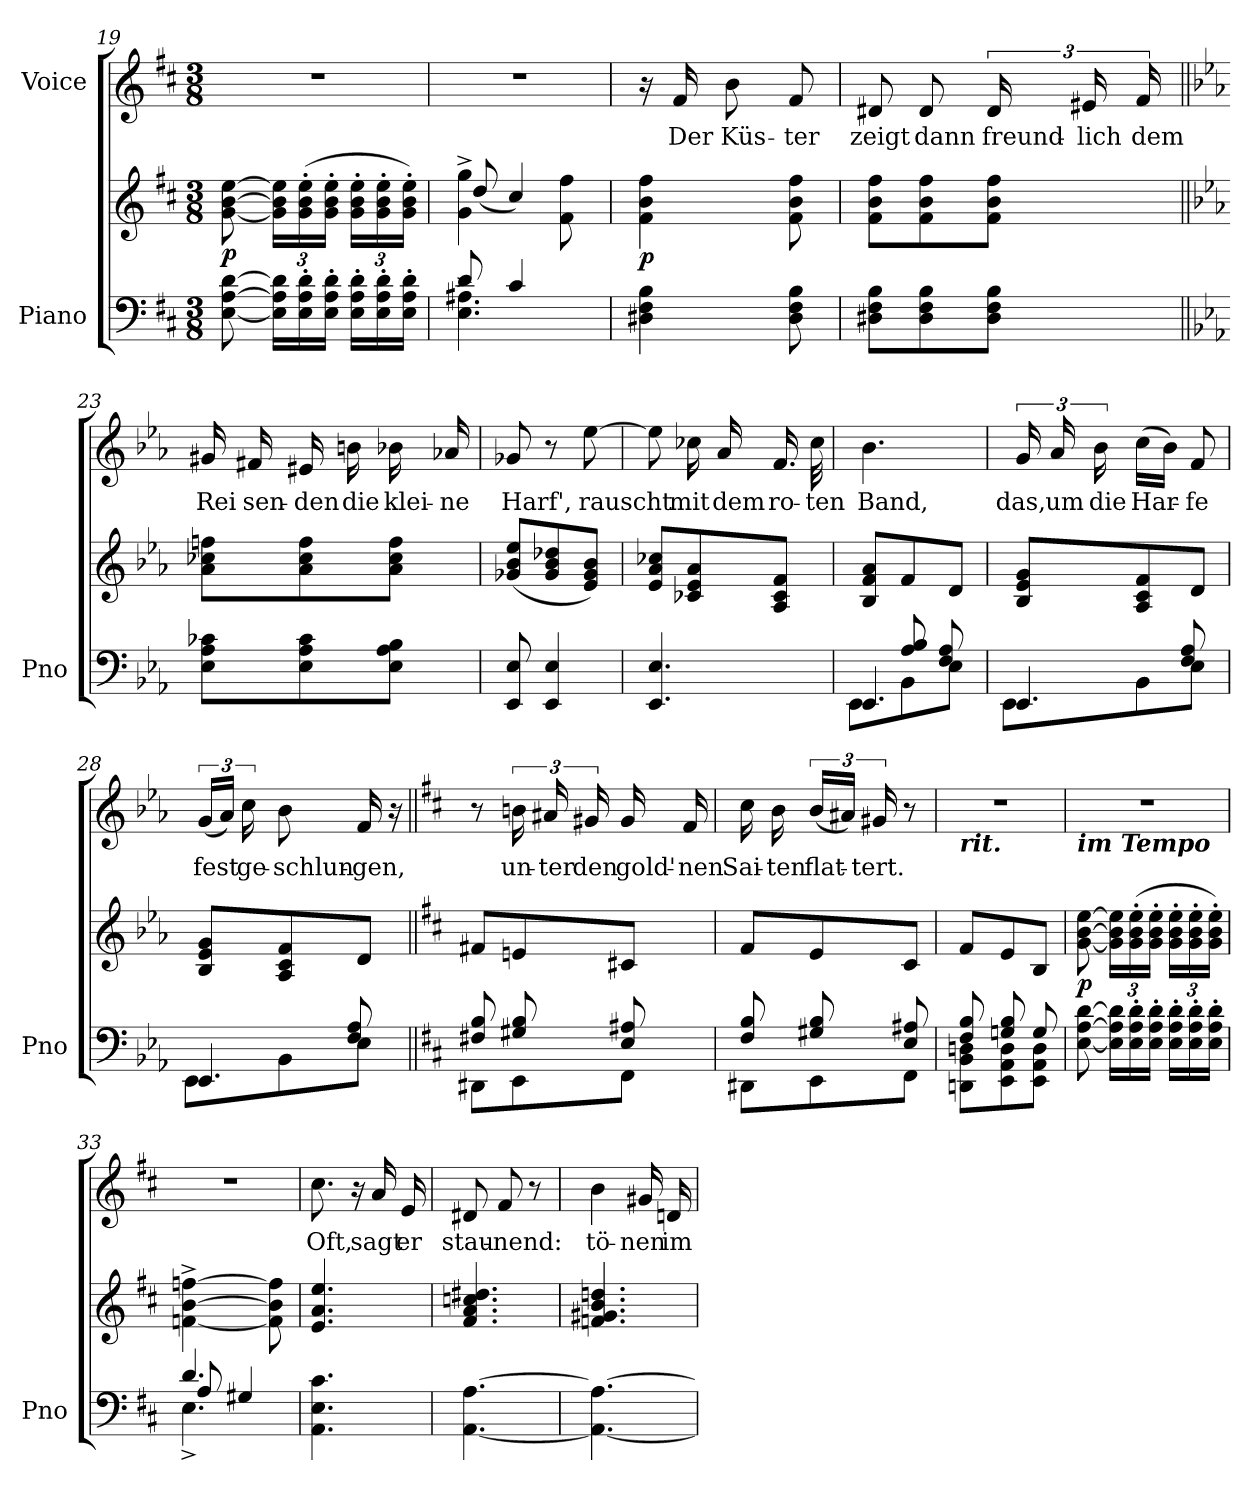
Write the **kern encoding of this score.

**kern	**kern	**dynam	**kern	**text
*part2	*part2	*part2	*part1	*part1
*staff3	*staff2	*staff2/3	*staff1	*staff1
*I"Piano	*	*	*I"Voice	*
*I'Pno	*	*	*	*
*clefF4	*clefG2	*	*clefG2	*
*k[f#c#]	*k[f#c#]	*	*k[f#c#]	*
*M3/8	*M3/8	*	*M3/8	*
=19	=19	=19	=19	=19
!	!	!LO:DY:b	!	!
[8E\ [8A\ [8d\	[8g\ [8b\ [8ee\	p	4.r	.
*Xtuplet	*	*	*	*
24E\] 24A\] 24d\]LL	24g\] 24b\] 24ee\]LL	.	.	.
24E\' 24A\' 24d\'	(24g\' 24b\' 24ee\'	.	.	.
24E\' 24A\' 24d\'JJ	24g\' 24b\' 24ee\'JJ	.	.	.
24E\' 24A\' 24d\'LL	24g\' 24b\' 24ee\'LL	.	.	.
24E\' 24A\' 24d\'	24g\' 24b\' 24ee\'	.	.	.
24E\' 24A\' 24d\'JJ	24g\' 24b\' 24ee\'JJ)	.	.	.
=20	=20	=20	=20	=20
*^	*^	*	*	*
4.E\^ 4.A#X\^	8d/	4g\^> 4gg\^>	(>8dd/	.	4.r	.
.	4c#/	.	4cc#/)	.	.	.
.	.	8f#\ 8ff#\	.	.	.	.
*v	*v	*	*	*	*	*
*	*v	*v	*	*	*
=21	=21	=21	=21	=21
!	!	!LO:DY:b	!	!
4D#X\ 4F#\ 4B\	4f#\ 4b\ 4ff#\	p	16r	.
.	.	.	16f#/	Der
.	.	.	8b\	Küs-
8D#\ 8F#\ 8B\	8f#\ 8b\ 8ff#\	.	8f#/	-ter
=22	=22	=22	=22	=22
8D#X\ 8F#\ 8B\L	8f#\ 8b\ 8ff#\L	.	8d#X/	zeigt
8D#\ 8F#\ 8B\	8f#\ 8b\ 8ff#\	.	8d#/	dann
8D#\ 8F#\ 8B\J	8f#\ 8b\ 8ff#\J	.	24d#/	freund-
.	.	.	24e#X/	-lich
.	.	.	24f#/	dem
=23||	=23||	=23||	=23||	=23||
*k[b-e-a-]	*k[b-e-a-]	*	*k[b-e-a-]	*
8E-\ 8A-\ 8c-X\L	8a-\ 8cc-X\ 8ffn\L	.	16g#X/	Rei
.	.	.	16f#X/	-sen-
8E-\ 8A-\ 8c-\	8a-\ 8cc-\ 8ff\	.	16e#X/	-den
.	.	.	16bn\	die
8E-\ 8A-\ 8B-\J	8a-\ 8cc-\ 8ff\J	.	16b-X\	klei-
.	.	.	16a-X/	-ne
=24	=24	=24	=24	=24
8EE-/ 8E-/	(8g-X/ 8b-/ 8ee-/L	.	8g-X/	Harf',
4EE-/ 4E-/	8g-/ 8b-/ 8dd-X/	.	8r	.
.	8e-/ 8g-/ 8b-/J)	.	[8ee-\	rauscht
=25	=25	=25	=25	=25
4.EE-/ 4.E-/	8e-/ 8a-/ 8cc-X/L	.	8ee-\]	.
.	8c-X/ 8e-/ 8a-/	.	16cc-X\	mit
.	.	.	16a-/	dem
.	8A-/ 8c-/ 8f/J	.	16.f/	ro-
.	.	.	32cc-\	-ten
=26	=26	=26	=26	=26
*^	*	*	*	*
!	!LO:N:head=solid	!	!	!	!
*	*^	*	*	*	*
4.EE-/	8EE-\L	8ryy	8B-/ 8f/ 8a-/L	.	4.b-\	Band,
.	8BB-\	8A-/ 8B-/	8f/	.	.	.
.	8E-\J	8F/ 8A-/	8d/J	.	.	.
=27	=27	=27	=27	=27	=27	=27
!	!LO:N:head=solid	!	!	!	!	!
4.EE-/	8EE-\L	4ryy	8B-/ 8e-/ 8g/L	.	24g/	das,
.	.	.	.	.	24a-/	um
.	.	.	.	.	24b-\	die
.	8BB-\	.	8A-/ 8c/ 8f/	.	(16cc\LL	Har-
.	.	.	.	.	16b-\JJ)	.
.	8E-\J	8F/ 8A-/	8d/J	.	8f/	-fe
=28	=28	=28	=28	=28	=28	=28
!	!LO:N:head=solid	!	!	!	!	!
4.EE-/	8EE-\L	4ryy	8B-/ 8e-/ 8g/L	.	(24g/LL	fest
.	.	.	.	.	24a-/JJ)	.
.	.	.	.	.	24cc\	ge-
.	8BB-\	.	8A-/ 8c/ 8f/	.	8b-\	-schlun-
.	8E-\J	8F/ 8A-/	8d/J	.	16f/	-gen,
.	.	.	.	.	16r	.
=29||	=29||	=29||	=29||	=29||	=29||	=29||
*k[f#c#]	*	*	*k[f#c#]	*	*k[f#c#]	*
8DD#X\L	8F#X/ 8B/	8ryy	8f#X/L	.	8r	.
8EE\	4ryy	8G#X/ 8B/	8en/	.	24bn\	un-
.	.	.	.	.	24a#X/	-ter
.	.	.	.	.	24g#X/	den
8FF#\J	.	8E/ 8A#X/	8c#X/J	.	16g#/	gold'-
.	.	.	.	.	16f#/	-nen
=30	=30	=30	=30	=30	=30	=30
8DD#X\L	8F#/ 8B/	8ryy	8f#/L	.	16cc#\	Sai-
.	.	.	.	.	16b\	-ten
8EE\	4ryy	8G#X/ 8B/	8e/	.	(24b/LL	flat-
.	.	.	.	.	24a#X/JJ)	.
.	.	.	.	.	24g#X/	-tert.
8FF#\J	.	8E/ 8A#X/	8c#/J	.	8r	.
=31	=31	=31	=31	=31	=31	=31
!	!	!	!	!	!LO:TX:b:Bi:t=rit.	!
8DDn\ 8BB\ 8Dn\L	8F#/ 8B/	8ryy	8f#/L	.	4.r	.
8EE\ 8AA\ 8D\	4ryy	8Gn/ 8B/	8e/	.	.	.
8EE\ 8AA\ 8D\J	.	8G/	8B/J	.	.	.
=32	=32	=32	=32	=32	=32	=32
!	!	!	!	!	!LO:TX:b:Bi:t=im Tempo	!
!	!	!	!	!LO:DY:b	!	!
*v	*v	*v	*	*	*	*
[8E\ [8A\ [8d\	[8g\ [8b\ [8ee\	p	4.r	.
24E\] 24A\] 24d\]LL	24g\] 24b\] 24ee\]LL	.	.	.
24E\' 24A\' 24d\'	(24g\' 24b\' 24ee\'	.	.	.
24E\' 24A\' 24d\'JJ	24g\' 24b\' 24ee\'JJ	.	.	.
24E\' 24A\' 24d\'LL	24g\' 24b\' 24ee\'LL	.	.	.
24E\' 24A\' 24d\'	24g\' 24b\' 24ee\'	.	.	.
24E\' 24A\' 24d\'JJ	24g\' 24b\' 24ee\'JJ)	.	.	.
=33	=33	=33	=33	=33
*^	*	*	*	*
*	*^	*	*	*	*
4.d/	4.E^\	8A/	[4fn\^> [4b\^> [4ffn\^>	.	4.r	.
.	.	4G#X/	.	.	.	.
.	.	.	8f\] 8b\] 8ff\]	.	.	.
*v	*v	*v	*	*	*	*
=34	=34	=34	=34	=34
4.AA\ 4.E\ 4.c#\	4.e/ 4.a/ 4.ee/	.	8.cc#\	Oft,
.	.	.	16r	.
.	.	.	16a/	sagt
.	.	.	16e/	er
=35	=35	=35	=35	=35
[4.AA\ [4.A\	4.f#/ 4.a/ 4.ccn/ 4.dd#X/	.	8d#X/	stau-
.	.	.	8f#/	-nend:
.	.	.	8r	.
=36	=36	=36	=36	=36
4.AA\_ 4.A\_	4.fn/ 4.g#X/ 4.b/ 4.ddn/	.	4b\	tö-
.	.	.	16g#X/	-nen
.	.	.	16dn/	im
=	=	=	=	=
*-	*-	*-	*-	*-
